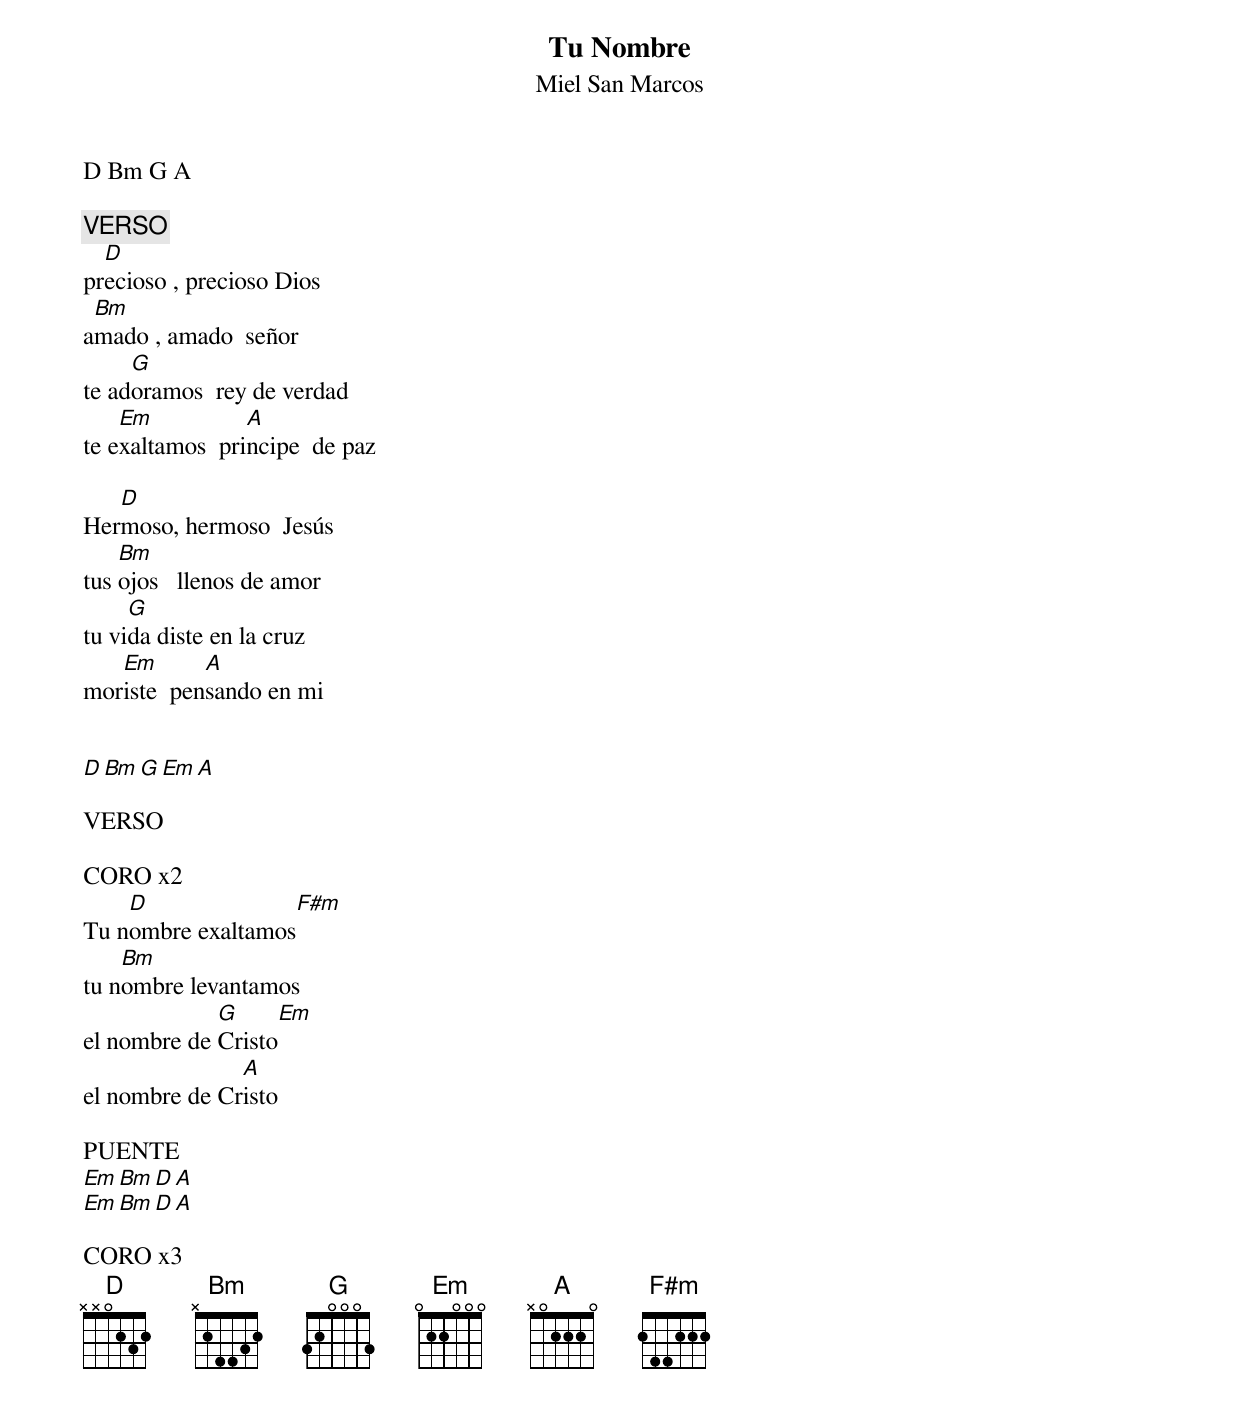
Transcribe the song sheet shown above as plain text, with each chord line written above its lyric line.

Tu Nombre
Miel San Marcos

D Bm G A

VERSO
  D
precioso , precioso Dios
 Bm
amado , amado  señor
     G
te adoramos  rey de verdad
    Em           A
te exaltamos  principe  de paz

   D
Hermoso, hermoso  Jesús
    Bm
tus ojos   llenos de amor
     G
tu vida diste en la cruz
   Em       A
moriste  pensando en mi


D Bm G Em A

VERSO

CORO x2
    D               F#m
Tu nombre exaltamos
    Bm
tu nombre levantamos
             G      Em
el nombre de Cristo
               A
el nombre de Cristo

PUENTE
Em Bm D A
Em Bm D A

CORO x3
